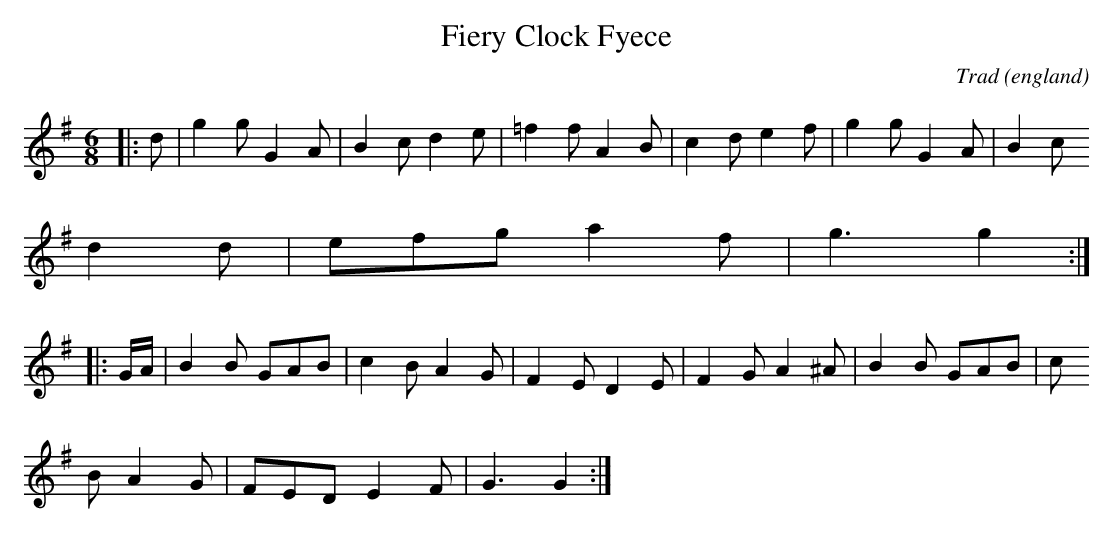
X:1
T:Fiery Clock Fyece
O:england
M:6/8
L:1/8
C:Trad
K:G
|: d | g2 g G2 A | B2 c d2 e | =f2 f A2 B | c2 d e2 f | g2 g G2 A | B2 c
d2 d | efg a2 f | g3 g2 :|
|: G/2A/2 | B2 B GAB | c2 B A2 G | F2 E D2 E | F2 G A2 ^A | B2 B GAB | c
2 B A2 G | FED E2 F | G3 G2 :|
